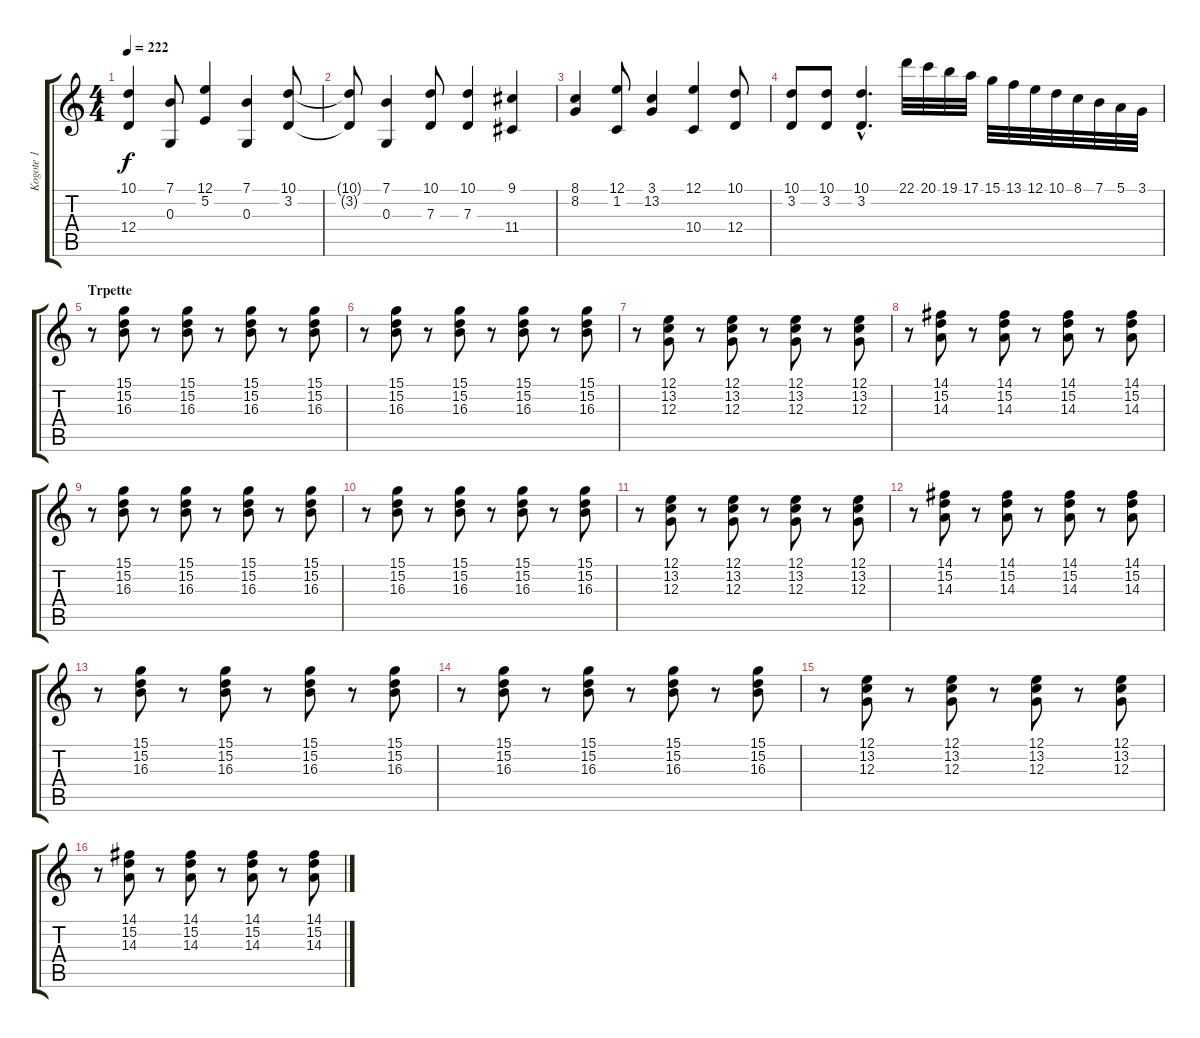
\track ("Kogote 1" "Kogote 1") {instrument drawbarorgan}
\staff {score tabs}
\tuning (E4 B3 G3 D3 A2 E2) {hide}
\ts (4 4)
\tempo 222
\clef g2
\ks c
(10.1 12.4).4{dy f} (7.1 0.3).8 (12.1 5.2).4 (7.1 0.3).4 (10.1 3.2).8 |
(10.1{t} 3.2{t}).8 (7.1 0.3).4 (10.1 7.3).8 (10.1 7.3).4 (9.1 11.4).4 |
(8.1 8.2).4 (12.1 1.2).8 (3.1 13.2).4 (12.1 10.4).4 (10.1 12.4).8 |
(10.1 3.2).8 (10.1 3.2).8 (10.1{hac} 3.2{hac}).4{d} 22.1.32 20.1.32 19.1.32 17.1.32 15.1.32 13.1.32 12.1.32 10.1.32 8.1.32 7.1.32 5.1.32 3.1.32 |
\section ("" "Trpette")
r.8{volume 10} (15.1 15.2 16.3).8 r.8 (15.1 15.2 16.3).8 r.8 (15.1 15.2 16.3).8 r.8 (15.1 15.2 16.3).8 |
r.8 (15.1 15.2 16.3).8 r.8 (15.1 15.2 16.3).8 r.8 (15.1 15.2 16.3).8 r.8 (15.1 15.2 16.3).8 |
r.8 (12.1 13.2 12.3).8 r.8 (12.1 13.2 12.3).8 r.8 (12.1 13.2 12.3).8 r.8 (12.1 13.2 12.3).8 |
r.8 (14.1 15.2 14.3).8 r.8 (14.1 15.2 14.3).8 r.8 (14.1 15.2 14.3).8 r.8 (14.1 15.2 14.3).8 |
r.8 (15.1 15.2 16.3).8 r.8 (15.1 15.2 16.3).8 r.8 (15.1 15.2 16.3).8 r.8 (15.1 15.2 16.3).8 |
r.8 (15.1 15.2 16.3).8 r.8 (15.1 15.2 16.3).8 r.8 (15.1 15.2 16.3).8 r.8 (15.1 15.2 16.3).8 |
r.8 (12.1 13.2 12.3).8 r.8 (12.1 13.2 12.3).8 r.8 (12.1 13.2 12.3).8 r.8 (12.1 13.2 12.3).8 |
r.8 (14.1 15.2 14.3).8 r.8 (14.1 15.2 14.3).8 r.8 (14.1 15.2 14.3).8 r.8 (14.1 15.2 14.3).8 |
r.8 (15.1 15.2 16.3).8 r.8 (15.1 15.2 16.3).8 r.8 (15.1 15.2 16.3).8 r.8 (15.1 15.2 16.3).8 |
r.8 (15.1 15.2 16.3).8 r.8 (15.1 15.2 16.3).8 r.8 (15.1 15.2 16.3).8 r.8 (15.1 15.2 16.3).8 |
r.8 (12.1 13.2 12.3).8 r.8 (12.1 13.2 12.3).8 r.8 (12.1 13.2 12.3).8 r.8 (12.1 13.2 12.3).8 |
r.8 (14.1 15.2 14.3).8 r.8 (14.1 15.2 14.3).8 r.8 (14.1 15.2 14.3).8 r.8 (14.1 15.2 14.3).8
